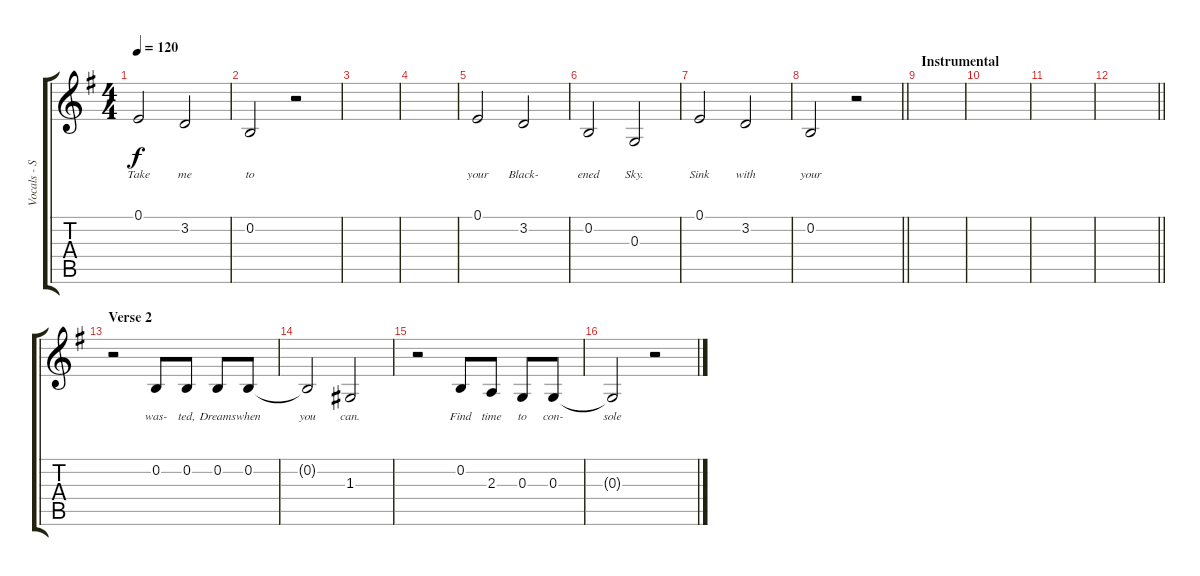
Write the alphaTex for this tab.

\track ("Vocals - Simon Neil" "Vocals - S") {instrument altosax}
\staff {score tabs}
\tuning (E4 B3 G3 D3 A2 E2) {hide}
\ts (4 4)
\tempo 120
\clef g2
\ks eminor
0.1.2{lyrics (0 "Take") lyrics (1 "") lyrics (2 "") lyrics (3 "") lyrics (4 "") dy f} 3.2.2{lyrics (0 "me") lyrics (1 "") lyrics (2 "") lyrics (3 "") lyrics (4 "")} |
0.2.2{lyrics (0 "to") lyrics (1 "") lyrics (2 "") lyrics (3 "") lyrics (4 "")} r.2 |
|
|
0.1.2{lyrics (0 "your") lyrics (1 "") lyrics (2 "") lyrics (3 "") lyrics (4 "")} 3.2.2{lyrics (0 "Black-") lyrics (1 "") lyrics (2 "") lyrics (3 "") lyrics (4 "")} |
0.2.2{lyrics (0 "ened") lyrics (1 "") lyrics (2 "") lyrics (3 "") lyrics (4 "")} 0.3.2{lyrics (0 "Sky.") lyrics (1 "") lyrics (2 "") lyrics (3 "") lyrics (4 "")} |
0.1.2{lyrics (0 "Sink") lyrics (1 "") lyrics (2 "") lyrics (3 "") lyrics (4 "")} 3.2.2{lyrics (0 "with") lyrics (1 "") lyrics (2 "") lyrics (3 "") lyrics (4 "")} |
\barLineRight lightlight
0.2.2{lyrics (0 "your") lyrics (1 "") lyrics (2 "") lyrics (3 "") lyrics (4 "")} r.2 |
\section ("" "Instrumental")
|
|
|
\barLineRight lightlight
|
\section ("" "Verse 2")
r.2 0.2.8{lyrics (0 "was-") lyrics (1 "") lyrics (2 "") lyrics (3 "") lyrics (4 "")} 0.2.8{lyrics (0 "ted,") lyrics (1 "") lyrics (2 "") lyrics (3 "") lyrics (4 "")} 0.2.8{lyrics (0 "Dreams") lyrics (1 "") lyrics (2 "") lyrics (3 "") lyrics (4 "")} 0.2.8{lyrics (0 "when") lyrics (1 "") lyrics (2 "") lyrics (3 "") lyrics (4 "")} |
0.2{t}.2{lyrics (0 "you") lyrics (1 "") lyrics (2 "") lyrics (3 "") lyrics (4 "")} 1.3.2{lyrics (0 "can.") lyrics (1 "") lyrics (2 "") lyrics (3 "") lyrics (4 "")} |
r.2 0.2.8{lyrics (0 "Find") lyrics (1 "") lyrics (2 "") lyrics (3 "") lyrics (4 "")} 2.3.8{lyrics (0 "time") lyrics (1 "") lyrics (2 "") lyrics (3 "") lyrics (4 "")} 0.3.8{lyrics (0 "to") lyrics (1 "") lyrics (2 "") lyrics (3 "") lyrics (4 "")} 0.3.8{lyrics (0 "con-") lyrics (1 "") lyrics (2 "") lyrics (3 "") lyrics (4 "")} |
0.3{t}.2{lyrics (0 "sole") lyrics (1 "") lyrics (2 "") lyrics (3 "") lyrics (4 "")} r.2
